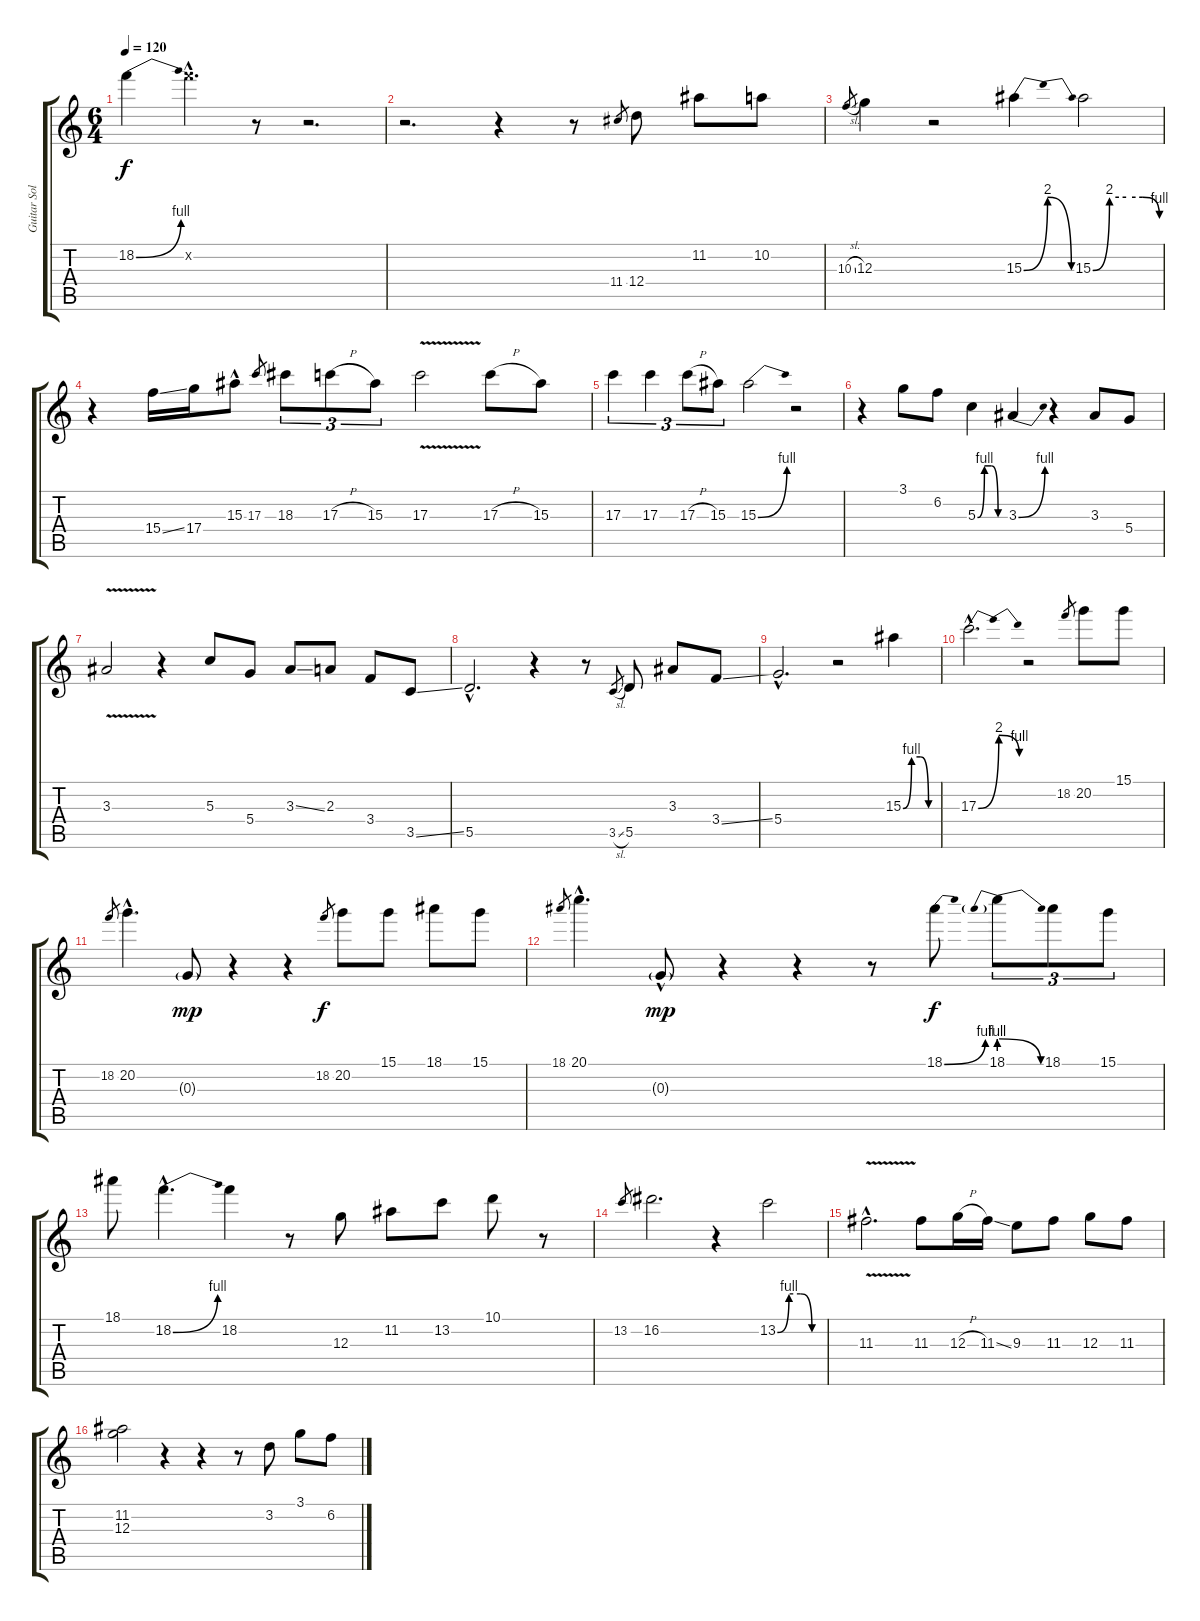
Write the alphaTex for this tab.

\track ("Guitar Solo" "Guitar Sol") {instrument electricguitarclean}
\staff {score tabs}
\tuning (E4 B3 G3 D3 A2 E2) {hide}
\ts (6 4)
\tempo 120
\clef g2
\ks c
18.2{be (bend 0 0 60 4)}.4{dy f} 18.2{hac x}.4{d} r.8 r.2{d} |
r.2{d} r.4 r.8 11.4.8{gr} 12.4.8 11.2.8 10.2.8 |
10.3{sl}.8{gr} 12.3.4 r.2 15.3{be (bendrelease 0 0 15 8 35 8 60 0)}.4 15.3{be (custom 0 0 15 8 30 8 45 8 60 4)}.2 |
r.4 15.4{ss}.16 17.4.16 15.3{hac}.8 17.3.8{gr} 18.3.8{tu (3 2)} 17.3{h}.8{tu (3 2)} 15.3.8{tu (3 2)} 17.3{v}.2 17.3{h}.8 15.3.8 |
17.3.4{tu (3 2)} 17.3.4{tu (3 2)} 17.3{h}.8{tu (3 2)} 15.3.8{tu (3 2)} 15.3{be (bend 0 0 60 4)}.2 r.2 |
r.4 3.1.8 6.2.8 5.3{be (custom 0 0 15 4 30 4 45 0 60 0)}.4 3.3{be (bend 0 0 60 4)}.4 r.4 3.3.8 5.4.8 |
3.3{v}.2 r.4 5.3.8 5.4.8 3.3{ss}.8 2.3.8 3.4.8 3.5{ss}.8 |
5.5{hac}.2{d} r.4 r.8 3.5{sl}.8{gr} 5.5.8 3.3.8 3.4{ss}.8 |
5.4{hac}.2{d} r.2 15.3{be (custom 0 0 15 4 30 4 45 0 60 0)}.4 |
17.3{be (bendrelease 0 0 15 8 38 8 60 4) hac}.2{d} r.2 18.2.8{gr} 20.2.8 15.1.8 |
18.2.8{gr} 20.2{hac}.4{d} 0.3{g}.8{dy mp} r.4 r.4 18.2.8{gr dy f} 20.2.8 15.1.8 18.1.8 15.1.8 |
18.1.8{gr} 20.1{hac}.4{d} 0.3{g hac}.8{dy mp} r.4 r.4 r.8 18.1{be (bend 0 0 60 4)}.8{dy f} 18.1{be (prebendrelease 0 4 60 0)}.8{tu (3 2)} 18.1.8{tu (3 2)} 15.1.8{tu (3 2)} |
18.1.8 18.2{be (bend 0 0 60 4) hac}.4{d} 18.2.4 r.8 12.3.8 11.2.8 13.2.8 10.1.8 r.8 |
13.2.8{gr} 16.2.2{d} r.4 13.2{be (custom 0 0 15 4 30 4 45 0 60 0)}.2 |
11.3{v hac}.2{d} 11.3.8 12.3{h}.16 11.3{ss}.16 9.3.8 11.3.8 12.3.8 11.3.8 |
(11.2 12.3).2 r.4 r.4 r.8 3.2.8 3.1.8 6.2.8
